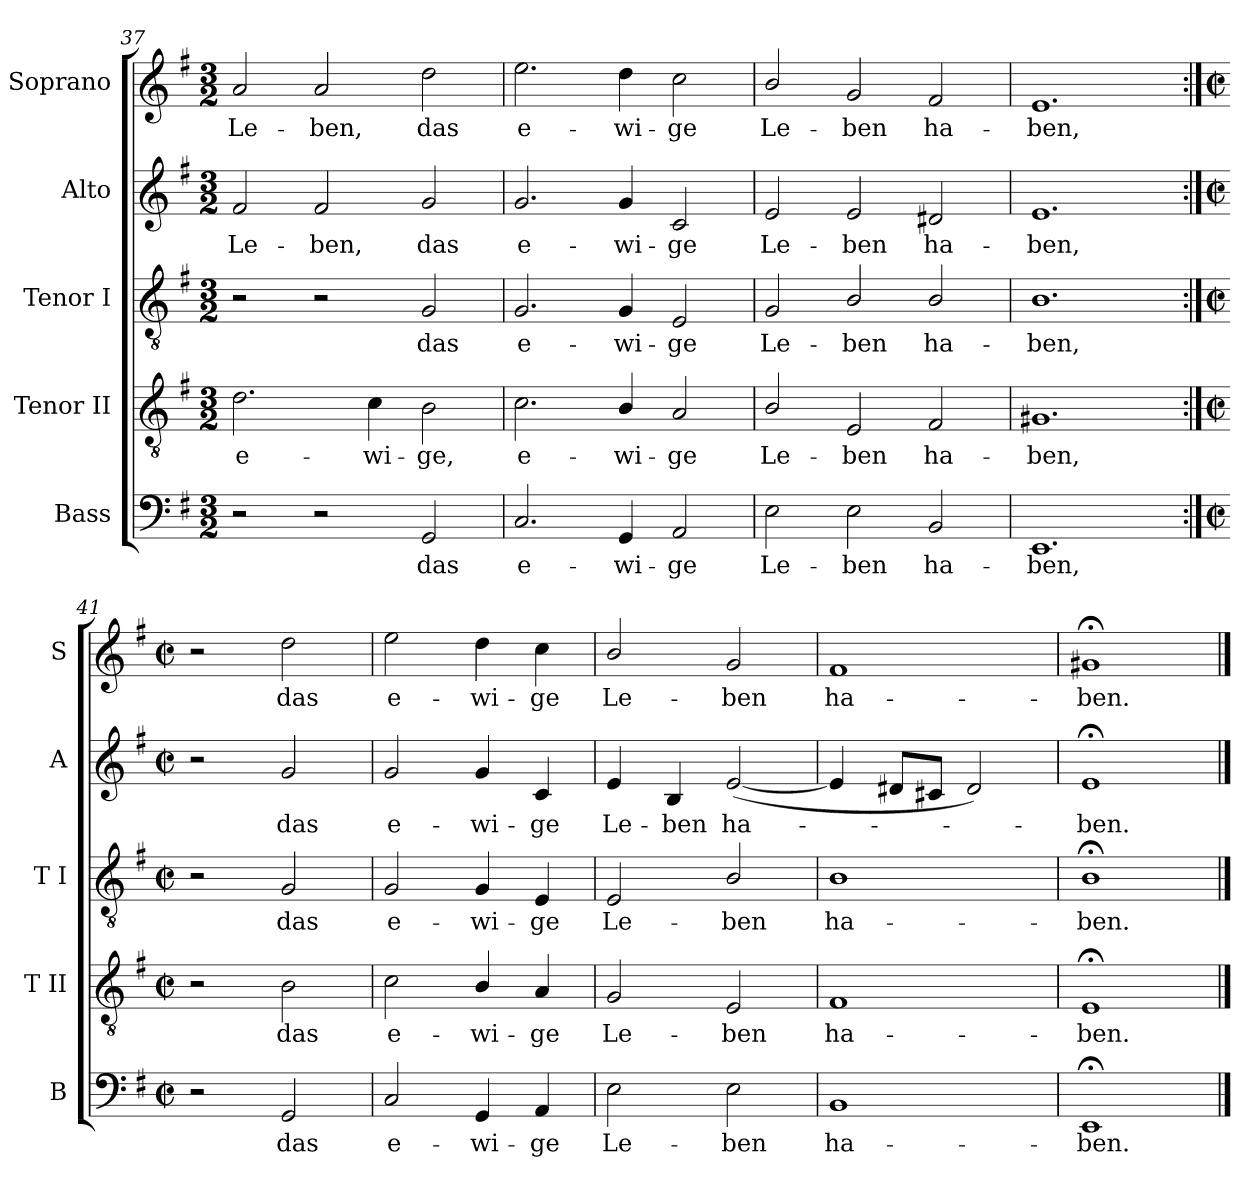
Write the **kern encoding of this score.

**kern	**text	**kern	**text	**kern	**text	**kern	**text	**kern	**text
*part5	*part5	*part4	*part4	*part3	*part3	*part2	*part2	*part1	*part1
*staff5	*staff5	*staff4	*staff4	*staff3	*staff3	*staff2	*staff2	*staff1	*staff1
*I"Bass	*	*I"Tenor II	*	*I"Tenor I	*	*I"Alto	*	*I"Soprano	*
*I'B	*	*I'T II	*	*I'T I	*	*I'A	*	*I'S	*
*clefF4	*	*clefGv2	*	*clefGv2	*	*clefG2	*	*clefG2	*
*k[f#]	*	*k[f#]	*	*k[f#]	*	*k[f#]	*	*k[f#]	*
*G:	*	*G:	*	*G:	*	*G:	*	*G:	*
*M3/2	*	*M3/2	*	*M3/2	*	*M3/2	*	*M3/2	*
=37	=37	=37	=37	=37	=37	=37	=37	=37	=37
!	!	!	!LO:LY:b	!	!	!	!LO:LY:b	!	!LO:LY:b
2r	.	2.d	e-	2r	.	2f#	Le-	2a	Le-
!	!	!	!	!	!	!	!LO:LY:b	!	!LO:LY:b
2r	.	.	.	2r	.	2f#	-ben,	2a	-ben,
!	!	!	!LO:LY:b	!	!	!	!	!	!
.	.	4c	-wi-	.	.	.	.	.	.
!	!LO:LY:b	!	!LO:LY:b	!	!LO:LY:b	!	!LO:LY:b	!	!LO:LY:b
2GG	das	2B	-ge,	2G	das	2g	das	2dd	das
=38	=38	=38	=38	=38	=38	=38	=38	=38	=38
!	!LO:LY:b	!	!LO:LY:b	!	!LO:LY:b	!	!LO:LY:b	!	!LO:LY:b
2.C	e-	2.c	e-	2.G	e-	2.g	e-	2.ee	e-
!	!LO:LY:b	!	!LO:LY:b	!	!LO:LY:b	!	!LO:LY:b	!	!LO:LY:b
4GG	-wi-	4B/	-wi-	4G	-wi-	4g	-wi-	4dd	-wi-
!	!LO:LY:b	!	!LO:LY:b	!	!LO:LY:b	!	!LO:LY:b	!	!LO:LY:b
2AA	-ge	2A	-ge	2E	-ge	2c	-ge	2cc	-ge
=39	=39	=39	=39	=39	=39	=39	=39	=39	=39
!	!LO:LY:b	!	!LO:LY:b	!	!LO:LY:b	!	!LO:LY:b	!	!LO:LY:b
2E	Le-	2B/	Le-	2G	Le-	2e	Le-	2b/	Le-
!	!LO:LY:b	!	!LO:LY:b	!	!LO:LY:b	!	!LO:LY:b	!	!LO:LY:b
2E	-ben	2E	-ben	2B/	-ben	2e	-ben	2g	-ben
!	!LO:LY:b	!	!LO:LY:b	!	!LO:LY:b	!	!LO:LY:b	!	!LO:LY:b
2BB	ha-	2F#	ha-	2B/	ha-	2d#X	ha-	2f#	ha-
=40	=40	=40	=40	=40	=40	=40	=40	=40	=40
!	!LO:LY:b	!	!LO:LY:b	!	!LO:LY:b	!	!LO:LY:b	!	!LO:LY:b
1.EE	-ben,	1.G#X	-ben,	1.B	-ben,	1.e	-ben,	1.e	-ben,
=41:|!	=41:|!	=41:|!	=41:|!	=41:|!	=41:|!	=41:|!	=41:|!	=41:|!	=41:|!
*M2/2	*	*M2/2	*	*M2/2	*	*M2/2	*	*M2/2	*
*met(c|)	*	*met(c|)	*	*met(c|)	*	*met(c|)	*	*met(c|)	*
2r	.	2r	.	2r	.	2r	.	2r	.
!	!LO:LY:b	!	!LO:LY:b	!	!LO:LY:b	!	!LO:LY:b	!	!LO:LY:b
2GG	das	2B	das	2G	das	2g	das	2dd	das
=42	=42	=42	=42	=42	=42	=42	=42	=42	=42
!	!LO:LY:b	!	!LO:LY:b	!	!LO:LY:b	!	!LO:LY:b	!	!LO:LY:b
2C	e-	2c	e-	2G	e-	2g	e-	2ee	e-
!	!LO:LY:b	!	!LO:LY:b	!	!LO:LY:b	!	!LO:LY:b	!	!LO:LY:b
4GG	-wi-	4B/	-wi-	4G	-wi-	4g	-wi-	4dd	-wi-
!	!LO:LY:b	!	!LO:LY:b	!	!LO:LY:b	!	!LO:LY:b	!	!LO:LY:b
4AA	-ge	4A	-ge	4E	-ge	4c	-ge	4cc	-ge
=43	=43	=43	=43	=43	=43	=43	=43	=43	=43
!	!LO:LY:b	!	!LO:LY:b	!	!LO:LY:b	!	!LO:LY:b	!	!LO:LY:b
2E	Le-	2G	Le-	2E	Le-	4e	Le-	2b/	Le-
!	!	!	!	!	!	!	!LO:LY:b	!	!
.	.	.	.	.	.	4B	-ben	.	.
!	!LO:LY:b	!	!LO:LY:b	!	!LO:LY:b	!	!LO:LY:b	!	!LO:LY:b
2E	-ben	2E	-ben	2B/	-ben	(<[2e	ha-	2g	-ben
=44	=44	=44	=44	=44	=44	=44	=44	=44	=44
!	!LO:LY:b	!	!LO:LY:b	!	!LO:LY:b	!	!	!	!LO:LY:b
1BB	ha-	1F#	ha-	1B	ha-	4e]	.	1f#	ha-
.	.	.	.	.	.	8d#XL	.	.	.
.	.	.	.	.	.	8c#XJ	.	.	.
.	.	.	.	.	.	2d#)	.	.	.
=45	=45	=45	=45	=45	=45	=45	=45	=45	=45
!	!LO:LY:b	!	!LO:LY:b	!	!LO:LY:b	!	!LO:LY:b	!	!LO:LY:b
1EE;<	-ben.	1E;<	-ben.	1B;<	-ben.	1e;<	ben.	1g#X;<	-ben.
==	==	==	==	==	==	==	==	==	==
*-	*-	*-	*-	*-	*-	*-	*-	*-	*-
